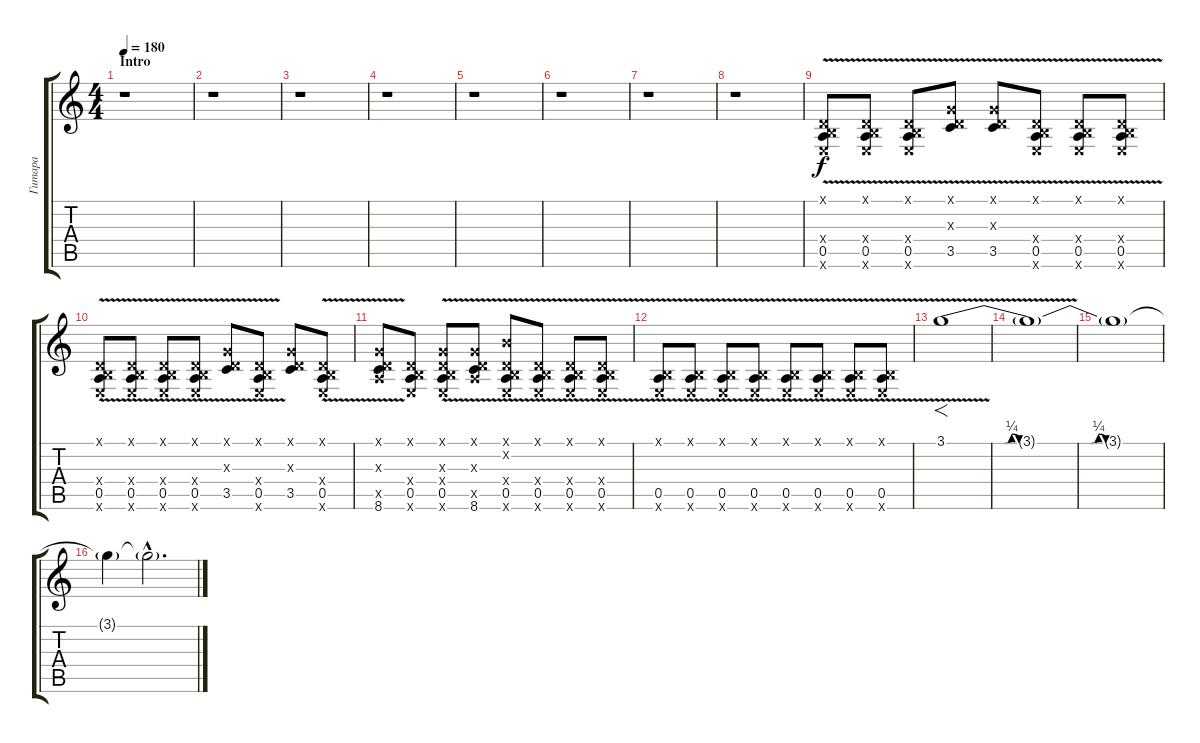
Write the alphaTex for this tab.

\track ("Гитара" "Гитара") {instrument overdrivenguitar}
\staff {score tabs}
\tuning (E4 B3 G3 D3 A2 E2) {hide}
\ts (4 4)
\section ("" "Intro")
\tempo 180
\clef g2
\ks c
r.1{dy f instrument overdrivenguitar} |
r.1 |
r.1 |
r.1 |
r.1 |
r.1 |
r.1 |
r.1 |
(-17.1{x} 0.4{x} 0.5{v} 0.6{x}).8 (-17.1{x} 0.4{x} 0.5{v} 0.6{x}).8 (-17.1{x} 0.4{x} 0.5{v} 0.6{x}).8 (-14.1{x} 0.3{x} 3.5{v}).8 (-14.1{x} 0.3{x} 3.5{v}).8 (-17.1{x} 0.4{x} 0.5{v} 0.6{x}).8 (-17.1{x} 0.4{x} 0.5{v} 0.6{x}).8 (-17.1{x} 0.4{x} 0.5{v} 0.6{x}).8 |
(-17.1{x} 0.4{x} 0.5{v} 0.6{x}).8 (-17.1{x} 0.4{x} 0.5{v} 0.6{x}).8 (-17.1{x} 0.4{x} 0.5{v} 0.6{x}).8 (-17.1{x} 0.4{x} 0.5{v} 0.6{x}).8 (-14.1{x} 0.3{x} 3.5{v}).8 (-17.1{x} 0.4{x} 0.5{v} 0.6{x}).8 (-14.1{x} 0.3{x} 3.5).8 (-17.1{x} 0.4{x} 0.5{v} 0.6{x}).8 |
(-14.1{x} 0.3{x} 0.5{x} 8.6{v}).8 (-17.1{x} 0.4{x} 0.5 0.6{x}).8 (-17.1{x} 0.3{x} 0.4{x} 0.5{v} 0.6{x}).8 (-14.1{x} 0.3{x} 0.5{x} 8.6{v}).8 (-17.1{x} 0.2{x} 0.4{x} 0.5{v} 0.6{x}).8 (-17.1{x} 0.4{x} 0.5{v} 0.6{x}).8 (-17.1{x} 0.4{x} 0.5{v} 0.6{x}).8 (-17.1{x} 0.4{x} 0.5{v} 0.6{x}).8 |
(-17.1{x} 0.5{v} 0.6{x}).8 (-17.1{x} 0.5{v} 0.6{x}).8 (-17.1{x} 0.5{v} 0.6{x}).8 (-17.1{x} 0.5{v} 0.6{x}).8 (-17.1{x} 0.5{v} 0.6{x}).8 (-17.1{x} 0.5{v} 0.6{x}).8 (-17.1{x} 0.5{v} 0.6{x}).8 (-17.1{x} 0.5{v} 0.6{x}).8 |
3.1{be (custom 0 0 11 0 13 0 16 0 18 1 20 0 28 0 30 0 32 0 40 0 42 1 44 0 56 0 60 0) v}.1{f} |
3.1{t}.1 |
3.1{t}.1 |
3.1{t}.4{volume 10} 3.1{hac t}.2{d volume 12}
